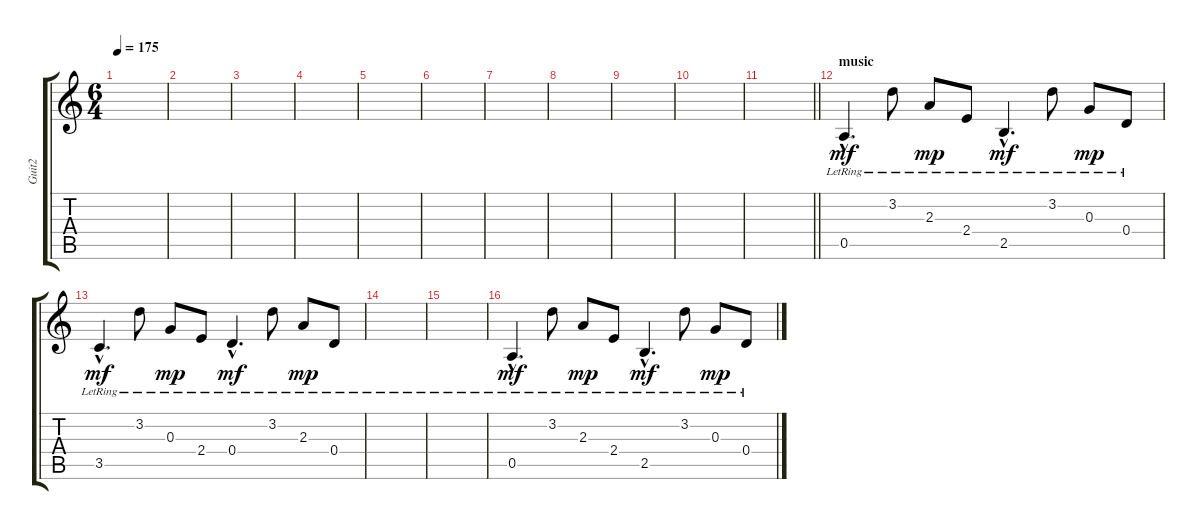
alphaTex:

\track ("Guit2" "Guit2") {instrument acousticguitarsteel}
\staff {score tabs}
\tuning (E4 B3 G3 D3 A2 E2) {hide}
\ts (6 4)
\tempo 175
\clef g2
\ks c
|
|
|
|
|
|
|
|
|
|
\barLineRight lightlight
|
\section ("" "music")
0.5{hac lr}.4{d dy mf} 3.2{lr}.8 2.3{lr}.8{dy mp} 2.4{lr}.8 2.5{hac lr}.4{d dy mf} 3.2{lr}.8 0.3{lr}.8{dy mp} 0.4{lr}.8 |
3.5{hac lr}.4{d dy mf} 3.2{lr}.8 0.3{lr}.8{dy mp} 2.4{lr}.8 0.4{hac lr}.4{d dy mf} 3.2{lr}.8 2.3{lr}.8{dy mp} 0.4{lr}.8 |
|
|
0.5{hac lr}.4{d dy mf} 3.2{lr}.8 2.3{lr}.8{dy mp} 2.4{lr}.8 2.5{hac lr}.4{d dy mf} 3.2{lr}.8 0.3{lr}.8{dy mp} 0.4{lr}.8
